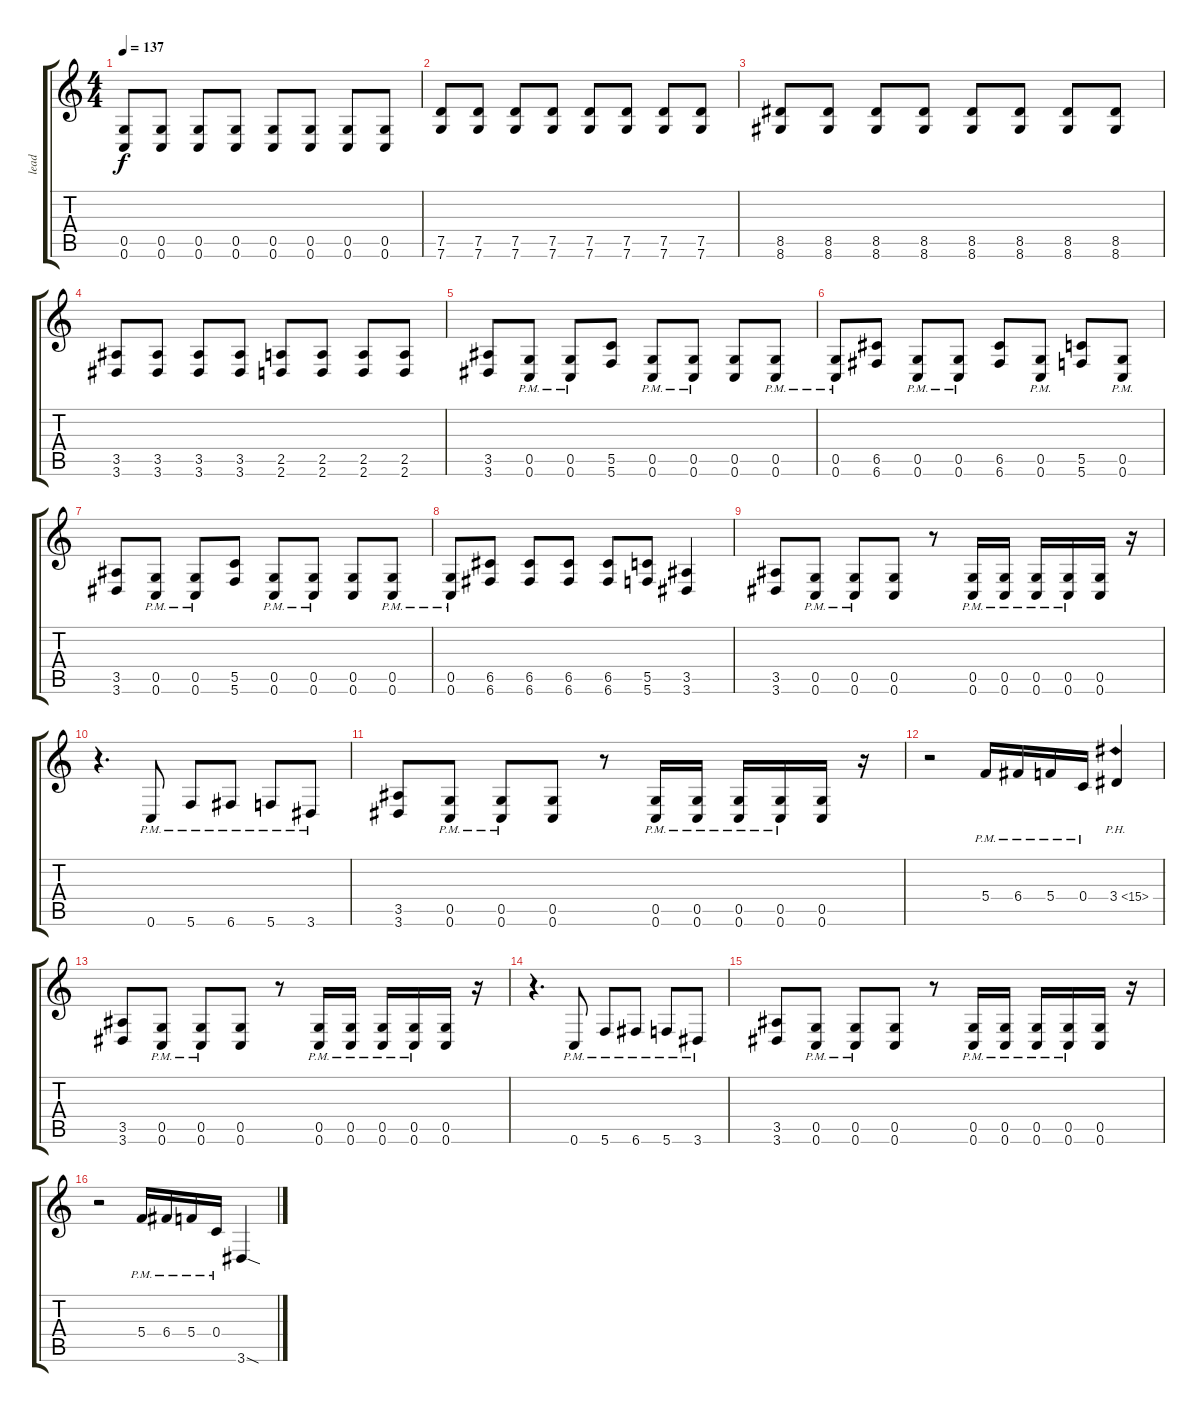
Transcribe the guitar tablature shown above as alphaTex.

\track ("lead" "lead") {instrument distortionguitar}
\staff {score tabs}
\tuning (D4 A3 F3 C3 G2 C2) {hide}
\ts (4 4)
\tempo 137
\clef g2
\ks c
(0.5 0.6).8{dy f} (0.5 0.6).8 (0.5 0.6).8 (0.5 0.6).8 (0.5 0.6).8 (0.5 0.6).8 (0.5 0.6).8 (0.5 0.6).8 |
(7.5 7.6).8 (7.5 7.6).8 (7.5 7.6).8 (7.5 7.6).8 (7.5 7.6).8 (7.5 7.6).8 (7.5 7.6).8 (7.5 7.6).8 |
(8.5 8.6).8 (8.5 8.6).8 (8.5 8.6).8 (8.5 8.6).8 (8.5 8.6).8 (8.5 8.6).8 (8.5 8.6).8 (8.5 8.6).8 |
(3.5 3.6).8 (3.5 3.6).8 (3.5 3.6).8 (3.5 3.6).8 (2.5 2.6).8 (2.5 2.6).8 (2.5 2.6).8 (2.5 2.6).8 |
(3.5 3.6).8 (0.5{pm} 0.6{pm}).8 (0.5{pm} 0.6{pm}).8 (5.5 5.6).8 (0.5{pm} 0.6{pm}).8 (0.5{pm} 0.6{pm}).8 (0.5 0.6).8 (0.5{pm} 0.6{pm}).8 |
(0.5{pm} 0.6{pm}).8 (6.5 6.6).8 (0.5{pm} 0.6{pm}).8 (0.5{pm} 0.6{pm}).8 (6.5 6.6).8 (0.5{pm} 0.6{pm}).8 (5.5 5.6).8 (0.5{pm} 0.6{pm}).8 |
(3.5 3.6).8 (0.5{pm} 0.6{pm}).8 (0.5{pm} 0.6{pm}).8 (5.5 5.6).8 (0.5{pm} 0.6{pm}).8 (0.5{pm} 0.6{pm}).8 (0.5 0.6).8 (0.5{pm} 0.6{pm}).8 |
(0.5{pm} 0.6{pm}).8 (6.5 6.6).8 (6.5 6.6).8 (6.5 6.6).8 (6.5 6.6).8 (5.5 5.6).8 (3.5 3.6).4 |
(3.5 3.6).8 (0.5{pm} 0.6{pm}).8 (0.5{pm} 0.6{pm}).8 (0.5 0.6).8 r.8 (0.5{pm} 0.6{pm}).16 (0.5{pm} 0.6{pm}).16 (0.5{pm} 0.6{pm}).16 (0.5{pm} 0.6{pm}).16 (0.5 0.6).16 r.16 |
r.4{d} 0.6{pm}.8 5.6{pm}.8 6.6{pm}.8 5.6{pm}.8 3.6{pm}.8 |
(3.5 3.6).8 (0.5{pm} 0.6{pm}).8 (0.5{pm} 0.6{pm}).8 (0.5 0.6).8 r.8 (0.5{pm} 0.6{pm}).16 (0.5{pm} 0.6{pm}).16 (0.5{pm} 0.6{pm}).16 (0.5{pm} 0.6{pm}).16 (0.5 0.6).16 r.16 |
r.2 5.4{pm}.16 6.4{pm}.16 5.4{pm}.16 0.4{pm}.16 3.4{ph 12}.4 |
(3.5 3.6).8 (0.5{pm} 0.6{pm}).8 (0.5{pm} 0.6{pm}).8 (0.5 0.6).8 r.8 (0.5{pm} 0.6{pm}).16 (0.5{pm} 0.6{pm}).16 (0.5{pm} 0.6{pm}).16 (0.5{pm} 0.6{pm}).16 (0.5 0.6).16 r.16 |
r.4{d} 0.6{pm}.8 5.6{pm}.8 6.6{pm}.8 5.6{pm}.8 3.6{pm}.8 |
(3.5 3.6).8 (0.5{pm} 0.6{pm}).8 (0.5{pm} 0.6{pm}).8 (0.5 0.6).8 r.8 (0.5{pm} 0.6{pm}).16 (0.5{pm} 0.6{pm}).16 (0.5{pm} 0.6{pm}).16 (0.5{pm} 0.6{pm}).16 (0.5 0.6).16 r.16 |
r.2 5.4{pm}.16 6.4{pm}.16 5.4{pm}.16 0.4{pm}.16 3.6{sod}.4
